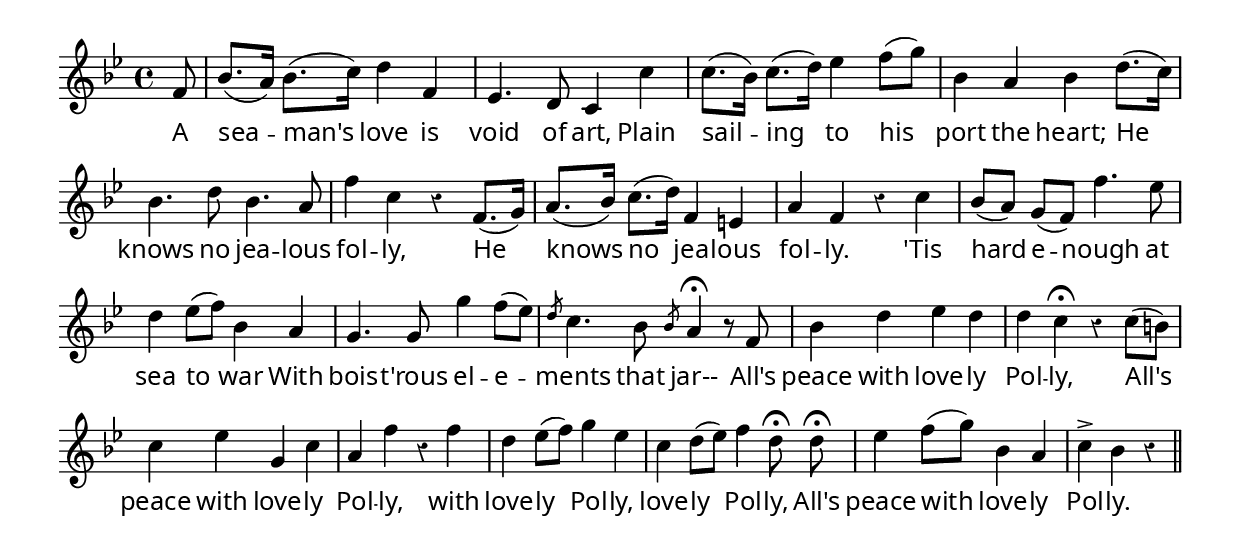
\version "2.4"
\paper{ linewidth=13\cm leftmargin=4\cm rightmargin=4\cm indent=0\mm }

% LOVELY POLLY

\book {

\score {
 \new Staff \relative c' {
  \clef treble
  \key bes \major
  \autoBeamOff
  \set Score.barNumberVisibility = ##f
  \override Lyrics.LyricText #'font-name = #"pplr8r"
  \override Voice.Rest #'style = #'classical
  \override Staff.TimeSignature #'style = #'()
  \time 4/4
  \partial 8
  f8 | bes8.[( a16]) bes8.[( c16]) d4 f, | es4. d8 c4 c' |

  c8.[( bes16]) c8.[( d16]) es4 f8[( g]) | bes,4 a bes d8.[( c16]) |
  bes4. d8 bes4. a8 |

  f'4 c r f,8.[( g16]) | a8.[( bes16]) c8.[( d16]) f,4 e | a f r c' |

  bes8[( a]) g[( f]) f'4. es8 | d4 es8[( f]) bes,4 a |
  g4. g8 g'4 f8[( es]) |

  \override Voice.Slur #'transparent = ##t
  \acciaccatura d8 c4. bes8 \acciaccatura bes8 a4\fermata r8 f |
  \override Voice.Slur #'transparent = ##f
  bes4 d es d | d c\fermata r c8[( b]) |

  c4 es g, c | a f' r f | d es8[( f]) g4 es |

  c d8[( es]) f4 d8\fermata d\fermata | es4 f8[( g]) bes,4 a |
  c-> bes r \bar "||"
 }
 \addlyrics {
  A sea -- man's love is void of art,
  Plain sail -- ing to his port the heart;
  He knows no jea -- lous fol -- ly,
  He knows no jea -- lous fol -- ly.

  'Tis hard e -- nough at sea to war
  With bois -- t'rous el -- e -- ments that jar--
  All's peace with love -- ly Pol -- ly,
  All's peace with love -- ly Pol -- ly,
  with love -- ly Pol -- ly, love -- ly Pol -- ly,
  All's peace with love -- ly Pol -- ly.
 }
 \layout { }
}

\score {
 \new Staff \relative c' {
  \clef treble
  \key bes \major
  \set Score.timing = ##f
  f8 bes8.[( a16]) bes8.[( c16]) d4 f, es4. d8 c4 c'

  c8.[( bes16]) c8.[( d16]) es4 f8[( g]) bes,4 a bes d8.[( c16])
  bes4. d8 bes4. a8

  f'4 c r f,8.[( g16]) a8.[( bes16]) c8.[( d16]) f,4 e a f r c'

  bes8[( a]) g[( f]) f'4. es8 d4 es8[( f]) bes,4 a
  g4. g8 g'4 f8[( es])

  d16 c16~c4 bes8 bes16 a16~a4. r8 f
  bes4 d es d d c2 r4 c8[( b])

  c4 es g, c a f' r f d es8[( f]) g4 es

  c d8[( es]) f4 d2 d4 es4 f8[( g]) bes,4 a
  c-> bes r \bar "||"
 }
 \midi { \tempo 4=104 }
}

}

